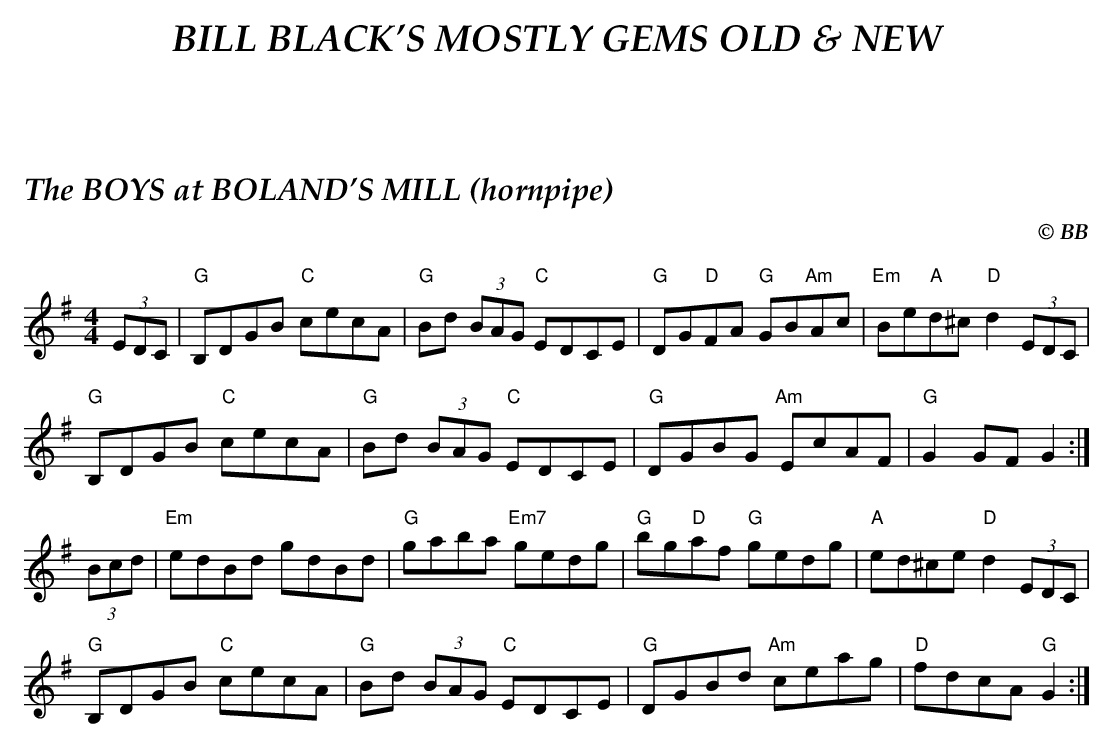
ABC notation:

X:1
T:BOYS at BOLAND'S MILL (hornpipe), The
C:© BB
Q:1/4=150
M:4/4
L:1/8
K:G
(3EDC|"G"B,DGB "C"cecA|"G"Bd (3BAG "C"EDCE|"G"DG"D"FA "G"GB"Am"Ac|\
"Em"Be"A"d^c "D"d2 (3EDC|
"G"B,DGB "C"cecA|"G"Bd (3BAG "C"EDCE|"G"DGBG "Am"EcAF|"G"G2 GF G2 :|
(3Bcd|"Em"edBd gdBd|"G"gaba "Em7"gedg|"G"bg"D"af "G"gedg|"A"ed^ce "D"d2(3EDC|
"G"B,DGB "C"cecA|"G"Bd (3BAG "C"EDCE|"G"DGBd "Am"ceag|"D"fdcA "G"G2 :|
